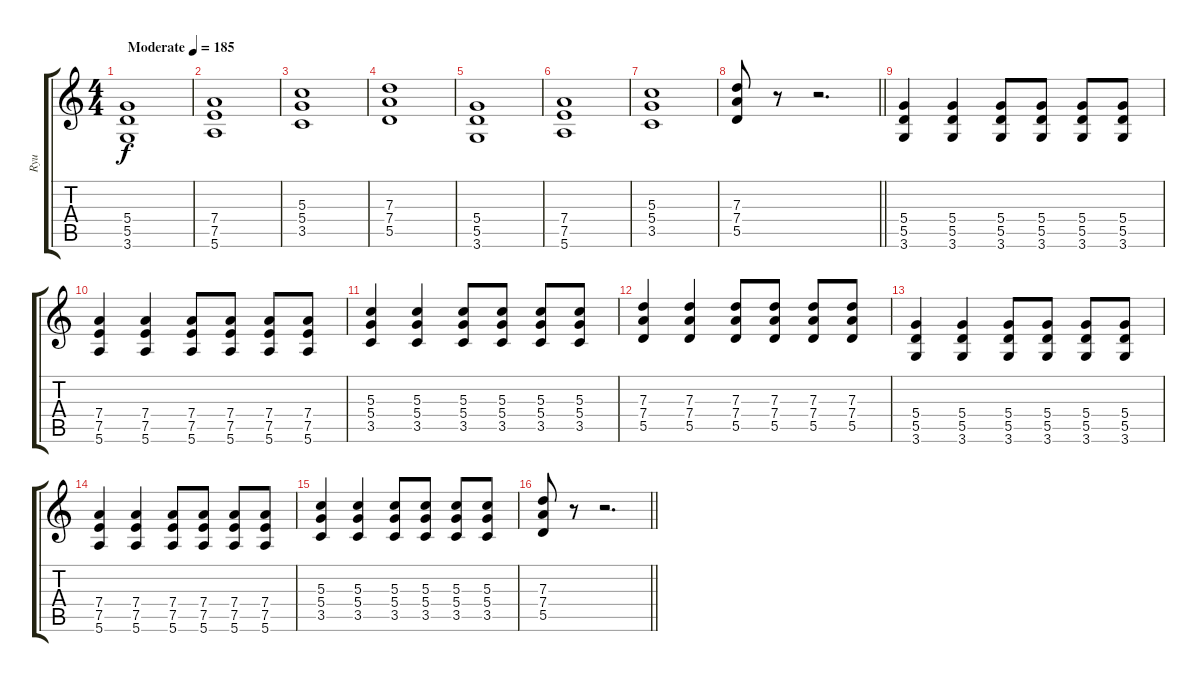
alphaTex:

\track ("Ryu" "Ryu") {instrument distortionguitar}
\staff {score tabs}
\tuning (E4 B3 G3 D3 A2 E2) {hide}
\ts (4 4)
\tempo (185 "Moderate")
\clef g2
\ks c
(5.4 5.5 3.6).1{dy f instrument distortionguitar} |
(7.4 7.5 5.6).1 |
(5.3 5.4 3.5).1 |
(7.3 7.4 5.5).1 |
(5.4 5.5 3.6).1 |
(7.4 7.5 5.6).1 |
(5.3 5.4 3.5).1 |
\barLineRight lightlight
(7.3 7.4 5.5).8 r.8 r.2{d} |
\section ("" "")
(5.4 5.5 3.6).4 (5.4 5.5 3.6).4 (5.4 5.5 3.6).8 (5.4 5.5 3.6).8 (5.4 5.5 3.6).8 (5.4 5.5 3.6).8 |
(7.4 7.5 5.6).4 (7.4 7.5 5.6).4 (7.4 7.5 5.6).8 (7.4 7.5 5.6).8 (7.4 7.5 5.6).8 (7.4 7.5 5.6).8 |
(5.3 5.4 3.5).4 (5.3 5.4 3.5).4 (5.3 5.4 3.5).8 (5.3 5.4 3.5).8 (5.3 5.4 3.5).8 (5.3 5.4 3.5).8 |
(7.3 7.4 5.5).4 (7.3 7.4 5.5).4 (7.3 7.4 5.5).8 (7.3 7.4 5.5).8 (7.3 7.4 5.5).8 (7.3 7.4 5.5).8 |
(5.4 5.5 3.6).4 (5.4 5.5 3.6).4 (5.4 5.5 3.6).8 (5.4 5.5 3.6).8 (5.4 5.5 3.6).8 (5.4 5.5 3.6).8 |
(7.4 7.5 5.6).4 (7.4 7.5 5.6).4 (7.4 7.5 5.6).8 (7.4 7.5 5.6).8 (7.4 7.5 5.6).8 (7.4 7.5 5.6).8 |
(5.3 5.4 3.5).4 (5.3 5.4 3.5).4 (5.3 5.4 3.5).8 (5.3 5.4 3.5).8 (5.3 5.4 3.5).8 (5.3 5.4 3.5).8 |
\barLineRight lightlight
(7.3 7.4 5.5).8 r.8 r.2{d}
